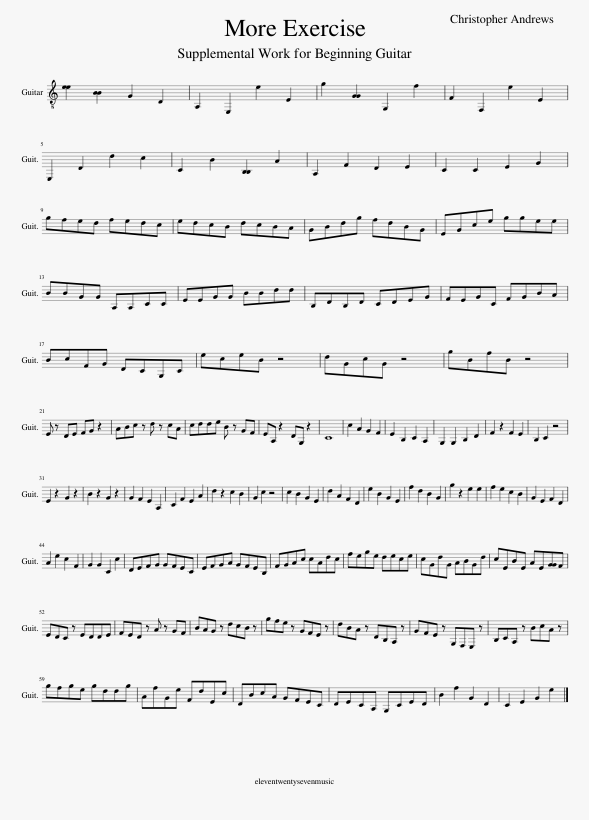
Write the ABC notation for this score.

X:1
L:1/8
M:none
I:linebreak $
K:C
V:1 treble-8
V:1
 [ee]2 [BB]2 G2 D2 | A,2 E,2 e2 E2 | g2 [GG]2 G,2 f2 | F2 F,2 e2 E2 |$ E,2 D2 d2 c2 | %5
 C2 B2 [B,B,]2 A2 | A,2 F2 D2 E2 | C2 C2 E2 G2 |$ gfed fedc | edcB dcBA | %10
 GBdg fdBG | EGce ggee |$ BBGG A,A,CC | EEGG BBdd | B,DB,D CDEG | %15
 FEGC FGBA |$ BcFG DCG,C | eceB z4 | dGcG z4 | gBfB z4 |$ %20
 E z DE FG z2 | ABc z d z cA | cdde B z GF | EA, z2 DG, z2 | C8 | %25
 c2 A2 G2 F2 | E2 B,2 C2 A,2 | G,2 G,2 B,2 D2 | F2 z2 F2 E2 | B,2 C2 z4 |$ %30
 E2 z2 G2 z2 | B2 z2 G2 z2 | G2 F2 E2 A,2 | C2 F2 E2 A2 | d2 z2 c2 B2 | %35
 G2 c2 z4 | c2 B2 G2 E2 | d2 A2 F2 D2 | e2 B2 G2 E2 | f2 d2 B2 G2 | %40
 g2 z2 e2 e2 | f2 e2 c2 B2 | G2 E2 F2 D2 |$ A2 e2 c2 F2 | G2 G2 C2 c2 | %45
 DEFG GFEC | EFGA GFEB, | FGAc cAdc | fege dece | cGdG ABGd | %50
 cEBE AE[GG]F |$ EDC z EDDE | FED z A z GF | BAG z dcB z | gfe z GFE z | %55
 dBA z DB,A, z | GFE z G,F,E, z | B,CA, z BcA z |$ gfge gddg | AfGe FdEc | %60
 DBcA GFEC | DECA, G,CED | B2 f2 G2 D2 | C2 E2 G2 e2 |] %64
